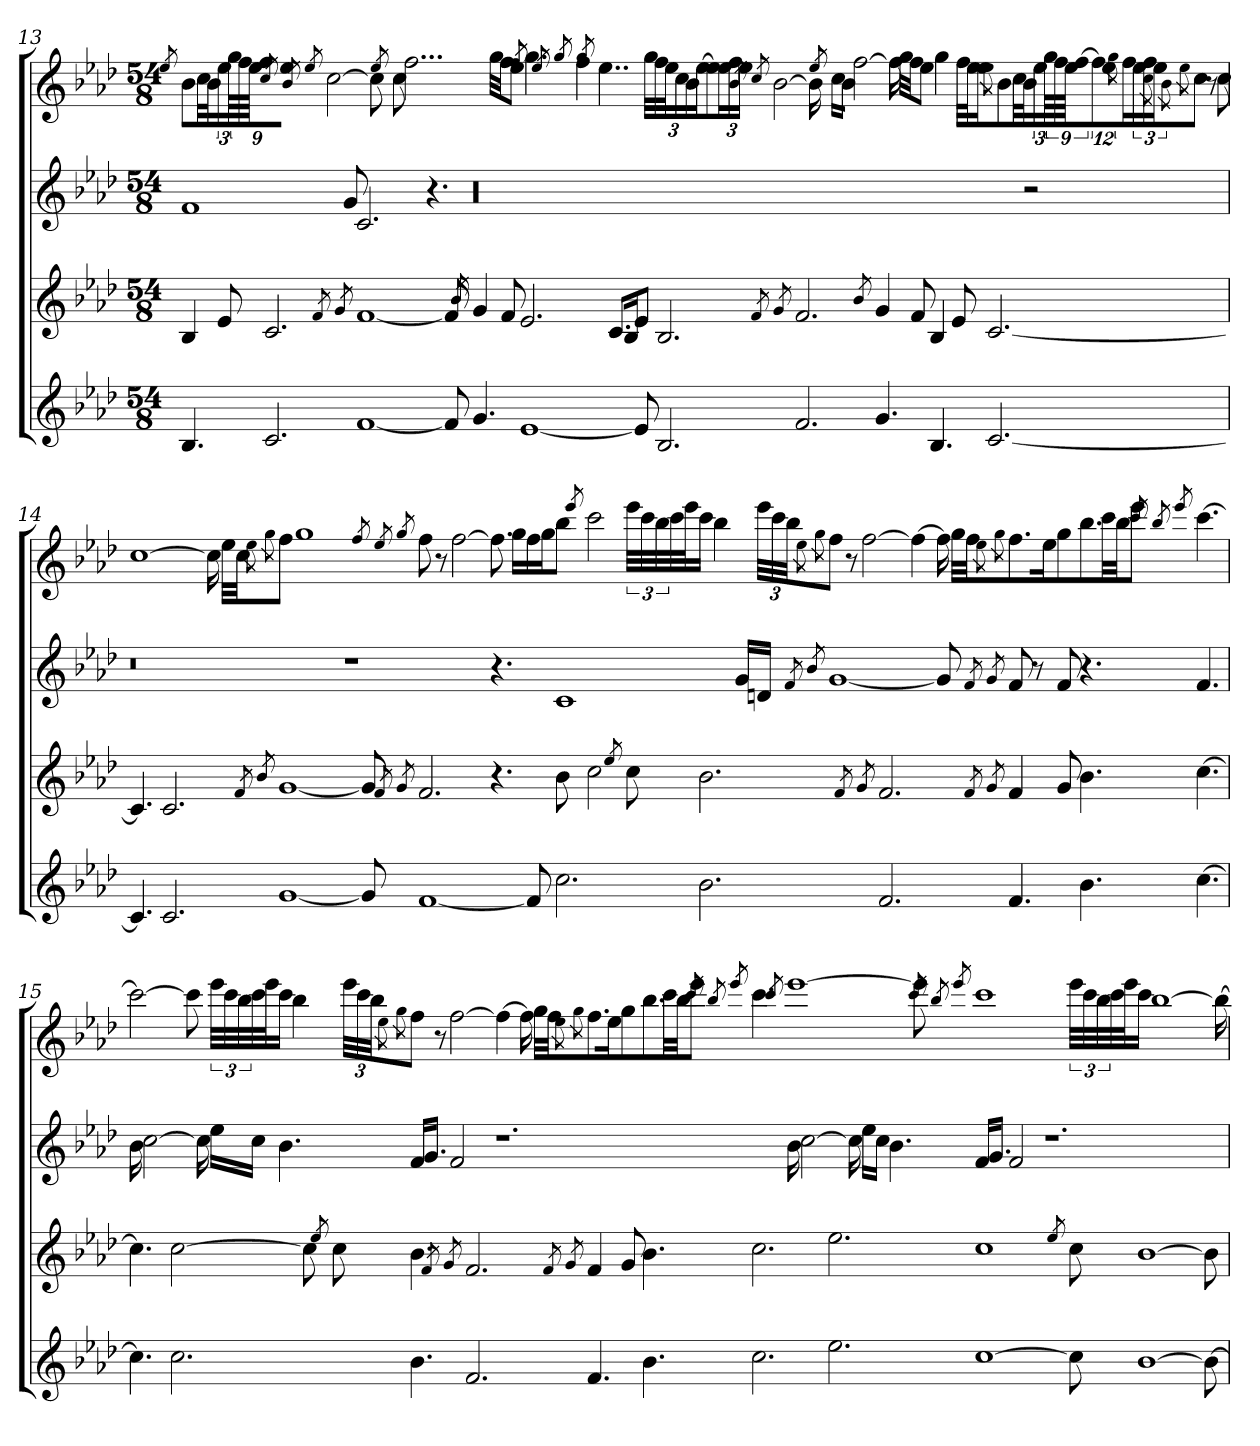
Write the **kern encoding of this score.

**kern	**kern	**kern	**kern
*part4	*part3	*part2	*part1
*staff4	*staff3	*staff2	*staff1
*clefG2	*clefG2	*clefG2	*clefG2
*k[b-e-a-d-]	*k[b-e-a-d-]	*k[b-e-a-d-]	*k[b-e-a-d-]
*M54/8	*M54/8	*M54/8	*M54/8
=13	=13	=13	=13
.	.	.	8qee-
4.B-	4B-	1f	8.b-\L
.	.	.	32cc\LL
.	.	.	32b-\J
.	8e-	.	24ee-\
.	.	.	72gg\LL
.	.	.	72ff\
.	.	.	72ee-\J
.	.	.	48ff\
.	.	.	48ee-\JJJ
.	.	.	8qcc
.	.	.	8qb-
.	.	.	8qee-
2.c	2.c	.	[2cc
.	.	.	8cc]
.	.	.	8qee-
.	.	8g	8cc
.	8qf	.	.
.	8qg	.	.
[1f	[1f	2.c	2...ff
.	.	4.r	.
.	.	.	32gg\LLL
.	.	.	32ff\JJ
8f]	8f]	.	8ee-\J
.	8qb-	.	.
4.g	4g	00r	4.gg
.	8f	.	.
.	.	.	8qff
.	.	.	8qee-
.	.	.	8qgg
[1e-	2.e-	.	4ff
.	.	.	8qgg
.	.	.	4..ee-
.	.	.	48gg\LLL
.	.	.	48ff\
.	.	.	48ee-\J
.	8.c/L	.	24cc\
.	.	.	24b-\
.	.	.	[24ee-\J
.	.	.	8ee-\]
.	16B-/K	.	.
8e-]	8e-/J	.	24ee-\L
.	.	.	24ff\
.	.	.	24ee-\JJ
.	.	.	8qb-
.	.	.	8qcc
2.B-	2.B-	.	[2b-
.	.	.	16b-]
.	.	.	8qee-
.	.	.	16cc\KL
.	.	.	8b-\J
.	8qf	.	.
.	8qg	.	.
2.f	2.f	.	[2ff
.	.	.	16ff]
.	.	.	32gg\LLL
.	.	.	32ff\JJ
.	.	.	8ee-\J
.	8qb-	.	.
4.g	4g	.	4gg
.	8f	.	32ff\LLL
.	.	.	32ee-\J
.	.	.	16ee-\J
.	.	.	8qee-\
4.B-	4B-	.	8.b-\
.	.	.	32cc\LL
.	.	.	32b-\J
.	8e-	.	24ee-\
.	.	.	72gg\LL
.	.	.	72ff\
.	.	.	72ee-\JJJ
.	.	.	[24ff\
[2.c	[2.c	.	96%7ff\]
.	.	.	96%11ee-\
.	.	.	8qgg\
.	.	.	16ff\L
.	.	2r	24ee-\
.	.	.	24ff\
.	.	.	24ee-\J
.	.	.	8qcc\
.	.	.	8qb-\
.	.	.	8qee-\
.	.	.	8cc\J
.	.	.	8r
.	.	.	8cc
=14	=14	=14	=14
4.c]	4.c]	0r	[1cc
2.c	2.c	.	.
.	.	.	16cc]
.	.	.	32ee-\LLL
.	.	.	32cc\JJ
.	8qf	.	8qee-\
.	8qb-	.	8qgg\
[1g	[1g	.	8ff\J
.	.	.	1gg
.	.	1r	.
8g]	8g]	.	.
.	.	.	8qff
.	8qf	.	8qee-
.	8qg	.	8qgg
[1f	2.f	.	8ff
.	.	.	8r
.	.	.	[2ff
.	4.r	4.r	8.ff]
.	.	.	16gg\LL
8f]	.	.	16ff\
.	.	.	16gg\J
2.cc	8b-	1c	8bb-\J
.	.	.	8qeee-
.	2cc	.	2ccc
.	8qee-	.	.
.	8cc	.	48eee-\LLL
.	.	.	48ccc\
.	.	.	48bb-\
.	.	.	32ccc\
.	.	.	32eee-\J
2.b-	2.b-	.	16ccc\JJ
.	.	.	4bb-
.	.	16g/LL	.
.	.	16dn/JJ	48eee-\LLL
.	.	.	48ccc\
.	.	.	48bb-\JJ
.	.	8qf	8qee-\
.	.	8qb-	8qgg\
.	.	[1g	8ff\J
.	.	.	8r
.	.	.	[2ff
.	8qf	.	.
.	8qg	.	.
2.f	2.f	.	.
.	.	.	4ff_
.	.	8g]	16ff]
.	.	.	32gg\LLL
.	.	.	32ff\JJ
.	8qf	8qf	8qee-\
.	8qg	8qg	8qgg\
4.f	4f	8f	8.ff\
.	.	8r	.
.	.	.	16ee-\K
.	8g	8f	8gg\
4.b-	4.b-	4.r	8.bb-\
.	.	.	32ccc\LL
.	.	.	32bb-\JJ
.	.	.	8eee-\J
.	.	.	8qccc
.	.	.	8qbb-
.	.	.	8qeee-
[4.cc	[4.cc	4.f	[4.ccc
=15	=15	=15	=15
4.cc]	4.cc]	16b-	2ccc_
.	.	[2cc	.
2.cc	[2cc	.	.
.	.	.	8ccc]
.	.	16cc]	.
.	.	16ee-\LL	48eee-\LLL
.	.	.	48ccc\
.	.	.	48bb-\
.	.	16cc\JJ	32ccc\
.	.	.	32eee-\J
.	.	4.b-	16ccc\JJ
.	.	.	4bb-
.	8cc]	.	.
.	8qee-	.	.
.	8cc	.	.
.	.	.	48eee-\LLL
.	.	.	48ccc\
.	.	.	48bb-\JJ
.	.	.	8qee-\
.	.	.	8qgg\
4.b-	4.b-	16f/KL	8ff\J
.	.	8.g/J	.
.	.	.	8r
.	.	2f	[2ff
.	8qf	.	.
.	8qg	.	.
2.f	2.f	.	.
.	.	1.r	4ff_
.	.	.	16ff]
.	.	.	32gg\LLL
.	.	.	32ff\JJ
.	8qf	.	8qee-\
.	8qg	.	8qgg\
4.f	4f	.	8.ff\
.	.	.	16ee-\K
.	8g	.	8gg\
4.b-	4.b-	.	8.bb-\
.	.	.	32ccc\LL
.	.	.	32bb-\JJ
.	.	.	8eee-\J
.	.	.	8qccc
.	.	.	8qbb-
.	.	.	8qeee-
2.cc	2.cc	.	4.ccc
.	.	.	8qccc
.	.	16b-	[1eee-
.	.	[2cc	.
2.ee-	2.ee-	.	.
.	.	16cc]	.
.	.	16ee-\LL	.
.	.	16cc\JJ	.
.	.	4.b-	.
.	.	.	8eee-]
.	.	.	8qccc
.	.	.	8qbb-
.	.	.	8qeee-
[1cc	1cc	16f/KL	1ccc
.	.	8.g/J	.
.	.	2f	.
.	.	1.r	.
.	8qee-	.	.
8cc]	8cc	.	48eee-\LLL
.	.	.	48ccc\
.	.	.	48bb-\
.	.	.	32ccc\
.	.	.	32eee-\J
[1b-	[1b-	.	16ccc\JJ
.	.	.	[1bb-
8b-_	8b-]	.	.
.	.	.	16bb-_
=	=	=	=
*-	*-	*-	*-
